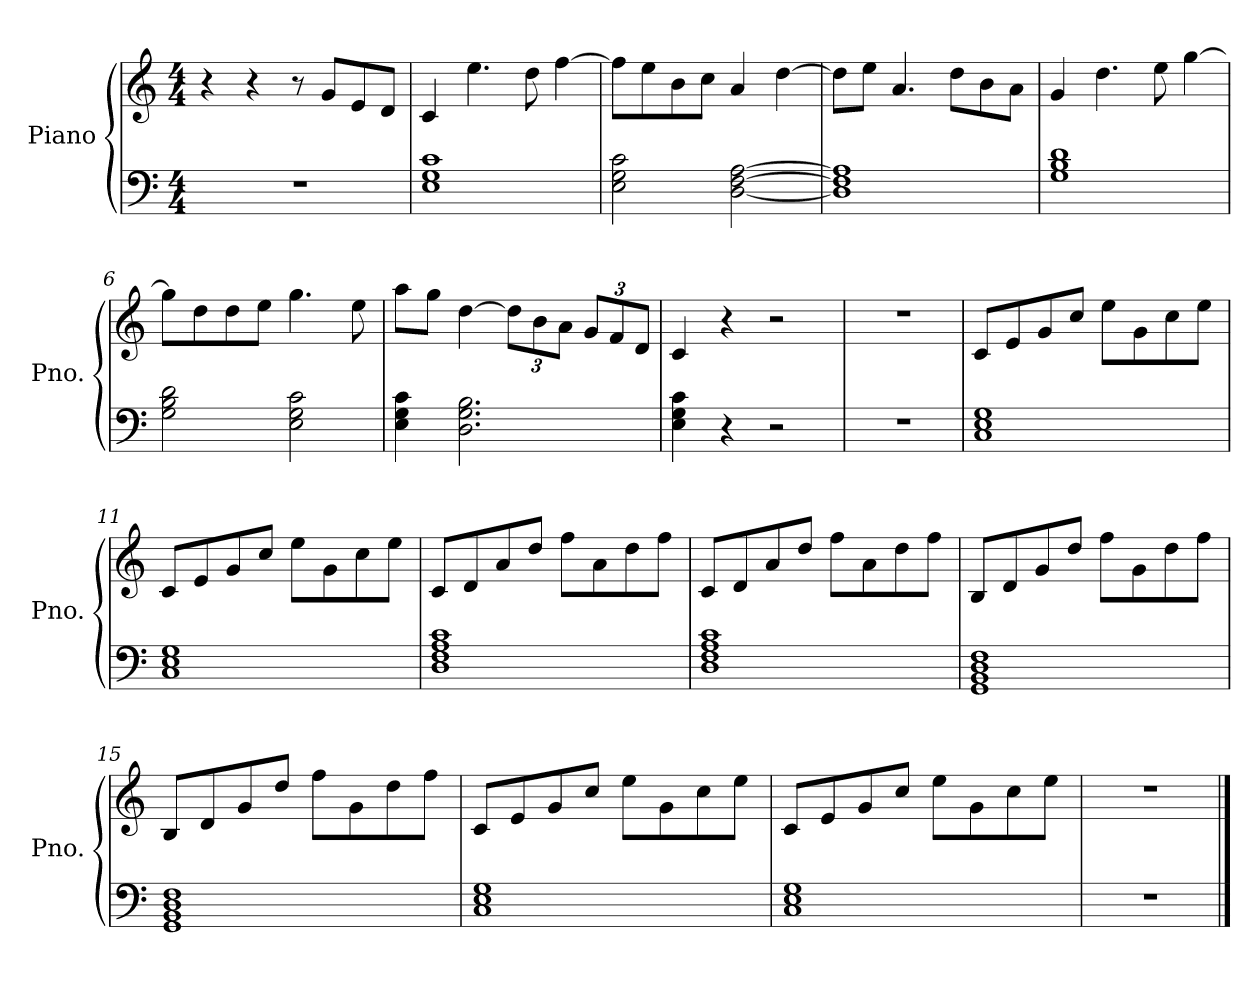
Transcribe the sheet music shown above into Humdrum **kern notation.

**kern	**kern
*part1	*part1
*staff2	*staff1
*I"Piano	*
*I'Pno.	*
*clefF4	*clefG2
*k[]	*k[]
*M4/4	*M4/4
=1	=1
1r	4r
.	4r
.	8r
.	8g/L
.	8e/
.	8d/J
=2	=2
1E 1G 1c	4c/
.	4.ee\
.	8dd\
.	[4ff\
=3	=3
2E\ 2G\ 2c\	8ff\L]
.	8ee\
.	8b\
.	8cc\J
[2D\ [2F\ [2A\	4a/
.	[4dd\
=4	=4
1D] 1F] 1A]	8dd\L]
.	8ee\J
.	4.a/
.	8dd\L
.	8b\
.	8a\J
!!LO:LB:g=z
=5	=5
1G 1B 1d	4g/
.	4.dd\
.	8ee\
.	[4gg\
=6	=6
2G\ 2B\ 2d\	8gg\L]
.	8dd\
.	8dd\
.	8ee\J
2E\ 2G\ 2c\	4.gg\
.	8ee\
=7	=7
4E\ 4G\ 4c\	8aa\L
.	8gg\J
2.D\ 2.G\ 2.B\	[4dd\
*	*Xbrackettup
.	12dd\L]
.	12b\
.	12a\J
.	12g/L
.	12f/
.	12d/J
=8	=8
4E\ 4G\ 4c\	4c/
4r	4r
2r	2r
=9	=9
1r	1r
=10	=10
1C 1E 1G	8c/L
.	8e/
.	8g/
.	8cc/J
.	8ee\L
.	8g\
.	8cc\
.	8ee\J
=11	=11
1C 1E 1G	8c/L
.	8e/
.	8g/
.	8cc/J
.	8ee\L
.	8g\
.	8cc\
.	8ee\J
!!LO:LB:g=z
=12	=12
1D 1F 1A 1c	8c/L
.	8d/
.	8a/
.	8dd/J
.	8ff\L
.	8a\
.	8dd\
.	8ff\J
=13	=13
1D 1F 1A 1c	8c/L
.	8d/
.	8a/
.	8dd/J
.	8ff\L
.	8a\
.	8dd\
.	8ff\J
=14	=14
1GG 1BB 1D 1F	8B/L
.	8d/
.	8g/
.	8dd/J
.	8ff\L
.	8g\
.	8dd\
.	8ff\J
=15	=15
1GG 1BB 1D 1F	8B/L
.	8d/
.	8g/
.	8dd/J
.	8ff\L
.	8g\
.	8dd\
.	8ff\J
=16	=16
1C 1E 1G	8c/L
.	8e/
.	8g/
.	8cc/J
.	8ee\L
.	8g\
.	8cc\
.	8ee\J
!!LO:LB:g=z
=17	=17
1C 1E 1G	8c/L
.	8e/
.	8g/
.	8cc/J
.	8ee\L
.	8g\
.	8cc\
.	8ee\J
=18	=18
1r	1r
==	==
*-	*-
